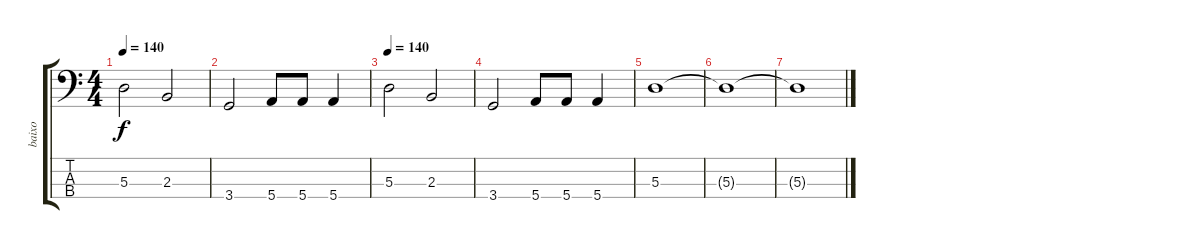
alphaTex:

\track ("baixo" "baixo") {instrument electricbassfinger}
\staff {score tabs}
\tuning (G2 D2 A1 E1) {hide}
\ts (4 4)
\tempo 140
\clef f4
\ks c
5.3.2{dy f} 2.3.2 |
3.4.2 5.4.8 5.4.8 5.4.4 |
\tempo 140
5.3.2 2.3.2 |
3.4.2 5.4.8 5.4.8 5.4.4 |
5.3.1 |
5.3{t}.1 |
5.3{t}.1
